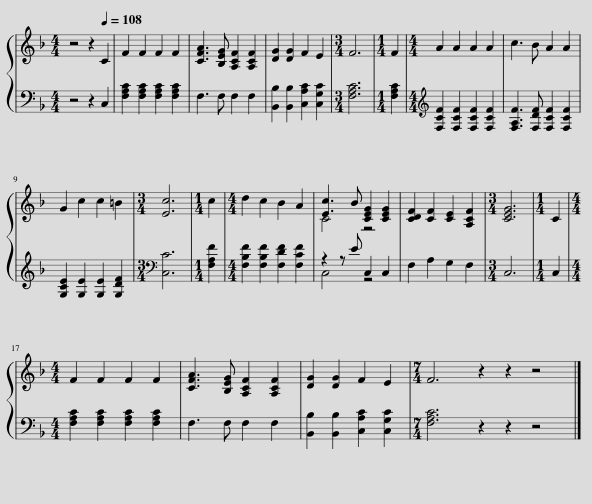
X:1
%%score { ( 1 3 ) | ( 2 4 ) }
L:1/8
M:4/4
I:linebreak $
K:F
V:1 treble
V:3 treble
V:2 bass
V:4 bass
V:1
 z4 z2[Q:1/4=108] C2 | F2 F2 F2 F2 | [CFA]3 [B,EG] [A,CF]2 [A,CF]2 | [DG]2 [DG]2 F2 E2 |[M:3/4] F6 | %5
[M:1/4] F2 |[M:4/4] A2 A2 A2 A2 | c3 B A2 A2 |$ G2 c2 c2 =B2 |[M:3/4] [Ec]6 | %10
[M:1/4] c2 |[M:4/4] d2 c2 B2 A2 | [Ec]3 B [CEG]2 [CEG]2 | [CDF]2 [CF]2 [CE]2 [A,CF]2 |[M:3/4] [CEG]6 | %15
[M:1/4] C2 |$[M:4/4] F2 F2 F2 F2 | [CFA]3 [B,EG] [A,CF]2 [A,CF]2 | [DG]2 [DG]2 F2 E2 |[M:7/4] F6 z2 z2 z4 |] %20
V:2
 z4 z2 C,2 | [F,A,C]2 [F,A,C]2 [F,A,C]2 [F,A,C]2 | F,3 F, F,2 F,2 | [B,,B,]2 [B,,B,]2 [C,A,C]2 [C,G,C]2 |[M:3/4] [F,A,C]6 | %5
[M:1/4] [F,A,C]2 |[M:4/4][K:treble] [F,CF]2 [F,CF]2 [F,CF]2 [F,CF]2 | [F,A,F]3 [F,DF] [F,CF]2 [F,CF]2 |$ [G,CE]2 [G,E]2 [G,E]2 [G,DF]2 |[M:3/4][K:bass] [C,C]6 | %10
[M:1/4] [F,A,F]2 |[M:4/4] [F,B,F]2 [F,B,F]2 [F,DF]2 [F,CF]2 | z2 z E C,2 C,2 | F,2 A,2 G,2 F,2 |[M:3/4] C,6 | %15
[M:1/4] C,2 |$[M:4/4] [F,A,C]2 [F,A,C]2 [F,A,C]2 [F,A,C]2 | F,3 F, F,2 F,2 | [B,,B,]2 [B,,B,]2 [C,A,C]2 [C,G,C]2 |[M:7/4] [F,A,C]6 z2 z2 z4 |] %20
V:3
 x8 | x8 | x8 | x8 |[M:3/4] x6 | %5
[M:1/4] x2 |[M:4/4] x8 | x8 |$ x8 |[M:3/4] x6 | %10
[M:1/4] x2 |[M:4/4] x8 | C4 z4 | x8 |[M:3/4] x6 | %15
[M:1/4] x2 |$[M:4/4] x8 | x8 | x8 |[M:7/4] x14 |] %20
V:4
 x8 | x8 | x8 | x8 |[M:3/4] x6 | %5
[M:1/4] x2 |[M:4/4][K:treble] x8 | x8 |$ x8 |[M:3/4][K:bass] x6 | %10
[M:1/4] x2 |[M:4/4] x8 | C,4 z4 | x8 |[M:3/4] x6 | %15
[M:1/4] x2 |$[M:4/4] x8 | x8 | x8 |[M:7/4] x14 |] %20
